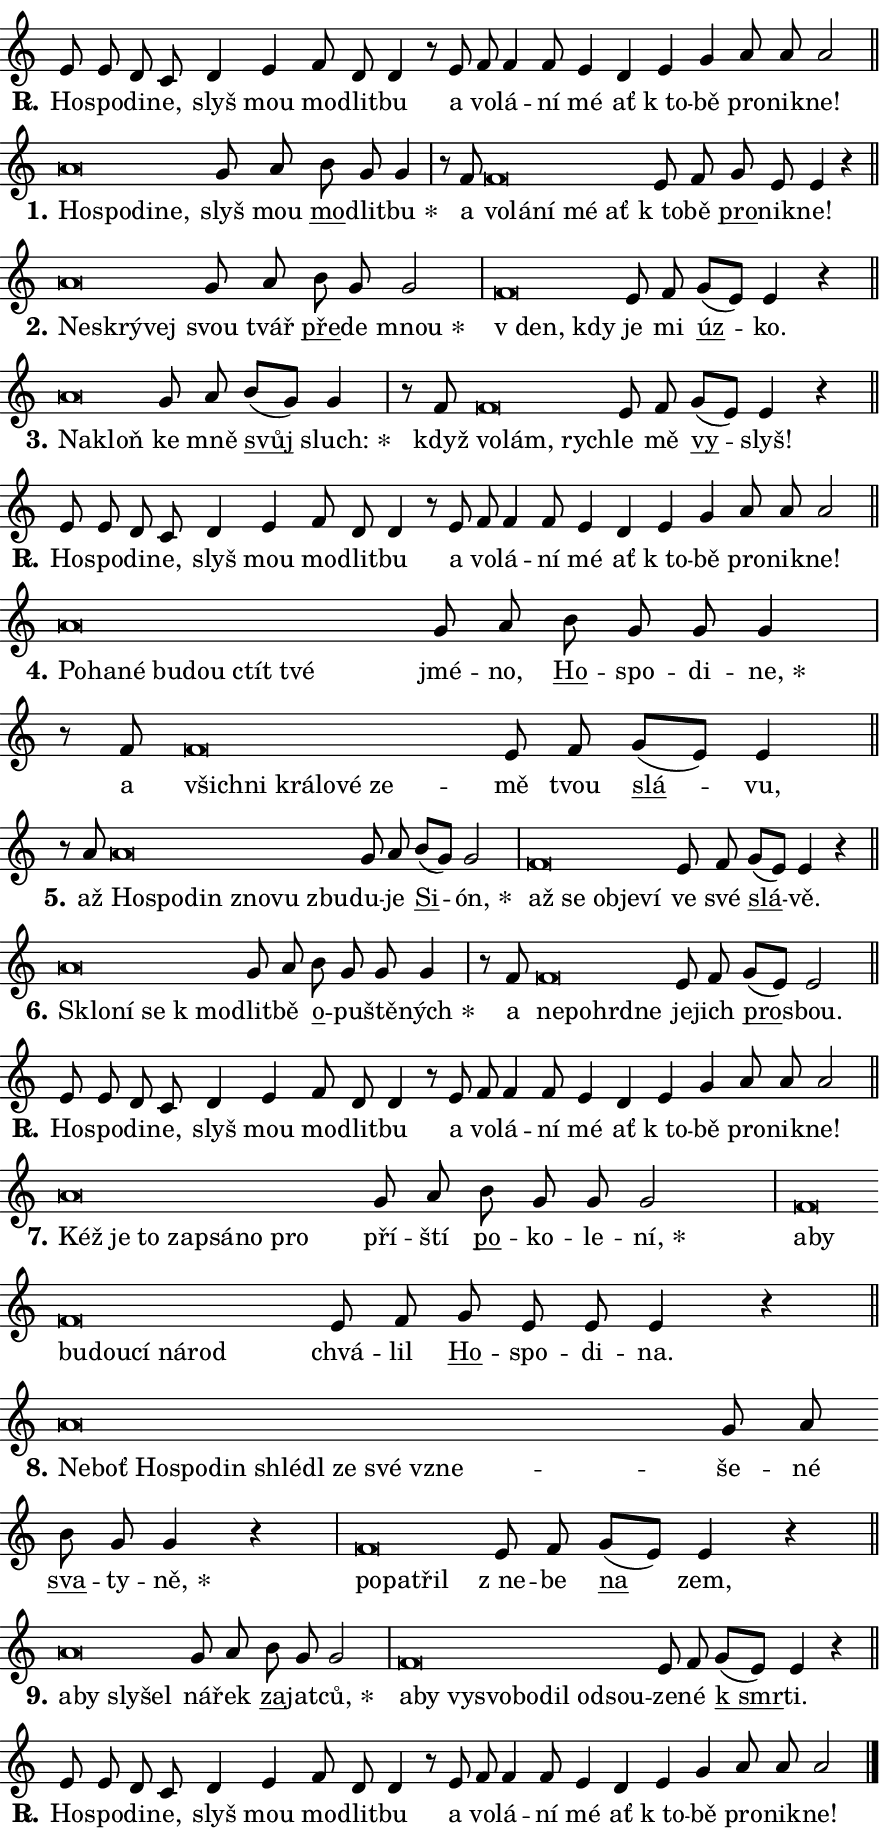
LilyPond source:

\version "2.24.0"
\header { tagline = "" }
\paper {
  indent = 0\cm
  top-margin = 0\cm
  right-margin = 0.13\cm % to fit lyric hyphens
  bottom-margin = 0\cm
  left-margin = 0\cm
  paper-width = 15\cm
  page-breaking = #ly:one-page-breaking
  system-system-spacing.basic-distance = #11
  score-system-spacing.basic-distance = #11
  ragged-last = ##f
}


%% Author: Thomas Morley
%% https://lists.gnu.org/archive/html/lilypond-user/2020-05/msg00002.html
#(define (line-position grob)
"Returns position of @var[grob} in current system:
   @code{'start}, if at first time-step
   @code{'end}, if at last time-step
   @code{'middle} otherwise
"
  (let* ((col (ly:item-get-column grob))
         (ln (ly:grob-object col 'left-neighbor))
         (rn (ly:grob-object col 'right-neighbor))
         (col-to-check-left (if (ly:grob? ln) ln col))
         (col-to-check-right (if (ly:grob? rn) rn col))
         (break-dir-left
           (and
             (ly:grob-property col-to-check-left 'non-musical #f)
             (ly:item-break-dir col-to-check-left)))
         (break-dir-right
           (and
             (ly:grob-property col-to-check-right 'non-musical #f)
             (ly:item-break-dir col-to-check-right))))
        (cond ((eqv? 1 break-dir-left) 'start)
              ((eqv? -1 break-dir-right) 'end)
              (else 'middle))))

#(define (tranparent-at-line-position vctor)
  (lambda (grob)
  "Relying on @code{line-position} select the relevant enry from @var{vctor}.
Used to determine transparency,"
    (case (line-position grob)
      ((end) (not (vector-ref vctor 0)))
      ((middle) (not (vector-ref vctor 1)))
      ((start) (not (vector-ref vctor 2))))))

noteHeadBreakVisibility =
#(define-music-function (break-visibility)(vector?)
"Makes @code{NoteHead}s transparent relying on @var{break-visibility}"
#{
  \override NoteHead.transparent =
    #(tranparent-at-line-position break-visibility)
#})

#(define delete-ledgers-for-transparent-note-heads
  (lambda (grob)
    "Reads whether a @code{NoteHead} is transparent.
If so this @code{NoteHead} is removed from @code{'note-heads} from
@var{grob}, which is supposed to be @code{LedgerLineSpanner}.
As a result ledgers are not printed for this @code{NoteHead}"
    (let* ((nhds-array (ly:grob-object grob 'note-heads))
           (nhds-list
             (if (ly:grob-array? nhds-array)
                 (ly:grob-array->list nhds-array)
                 '()))
           ;; Relies on the transparent-property being done before
           ;; Staff.LedgerLineSpanner.after-line-breaking is executed.
           ;; This is fragile ...
           (to-keep
             (remove
               (lambda (nhd)
                 (ly:grob-property nhd 'transparent #f))
               nhds-list)))
      ;; TODO find a better method to iterate over grob-arrays, similiar
      ;; to filter/remove etc for lists
      ;; For now rebuilt from scratch
      (set! (ly:grob-object grob 'note-heads)  '())
      (for-each
        (lambda (nhd)
          (ly:pointer-group-interface::add-grob grob 'note-heads nhd))
        to-keep))))

squashNotes = {
  \override NoteHead.X-extent = #'(-0.2 . 0.2)
  \override NoteHead.Y-extent = #'(-0.75 . 0)
  \override NoteHead.stencil =
    #(lambda (grob)
       (let ((pos (ly:grob-property grob 'staff-position)))
         (begin
           (if (< pos -7) (display "ERROR: Lower brevis then expected\n") (display ""))
           (if (<= pos -6) ly:text-interface::print ly:note-head::print))))
}
unSquashNotes = {
  \revert NoteHead.X-extent
  \revert NoteHead.Y-extent
  \revert NoteHead.stencil
}

hideNotes = \noteHeadBreakVisibility #begin-of-line-visible
unHideNotes = \noteHeadBreakVisibility #all-visible

% work-around for resetting accidentals
% https://lilypond.org/doc/v2.23/Documentation/notation/displaying-rhythms#unmetered-music
cadenzaMeasure = {
  \cadenzaOff
  \partial 1024 s1024
  \cadenzaOn
}

#(define-markup-command (accent layout props text) (markup?)
  "Underline accented syllable"
  (interpret-markup layout props
    #{\markup \override #'(offset . 4.3) \underline { #text }#}))

responsum = \markup \concat {
  "R" \hspace #-1.05 \path #0.1 #'((moveto 0 0.07) (lineto 0.9 0.8)) \hspace #0.05 "."
}

spaceSize = #0.6828661417322834 % exact space size for TeX Gyre Schola

\layout {
  \context {
    \Staff
    \remove "Time_signature_engraver"
    \override LedgerLineSpanner.after-line-breaking = #delete-ledgers-for-transparent-note-heads
  }
  \context {
    \Lyrics {
      \override LyricSpace.minimum-distance = \spaceSize
      \override LyricText.font-name = #"TeX Gyre Schola"
      \override LyricText.font-size = 1
      \override StanzaNumber.font-name = #"TeX Gyre Schola Bold"
      \override StanzaNumber.font-size = 1
    }
  }
  \context {
    \Score 
    \override NoteHead.text =
      #(lambda (grob) 
        (let ((pos (ly:grob-property grob 'staff-position)))
          #{\markup {
            \combine
              \halign #-0.55 \raise #(if (= pos -6) 0 0.5) \override #'(thickness . 2) \draw-line #'(3.2 . 0)
              \musicglyph "noteheads.sM1"
          }#}))
  }
}

% magnetic-lyrics.ily
%
%   written by
%     Jean Abou Samra <jean@abou-samra.fr>
%     Werner Lemberg <wl@gnu.org>
%
%   adapted by
%     Jiri Hon <jiri.hon@gmail.com>
%
% Version 2022-Apr-15

% https://www.mail-archive.com/lilypond-user@gnu.org/msg149350.html

#(define (Left_hyphen_pointer_engraver context)
   "Collect syllable-hyphen-syllable occurrences in lyrics and store
them in properties.  This engraver only looks to the left.  For
example, if the lyrics input is @code{foo -- bar}, it does the
following.

@itemize @bullet
@item
Set the @code{text} property of the @code{LyricHyphen} grob between
@q{foo} and @q{bar} to @code{foo}.

@item
Set the @code{left-hyphen} property of the @code{LyricText} grob with
text @q{foo} to the @code{LyricHyphen} grob between @q{foo} and
@q{bar}.
@end itemize

Use this auxiliary engraver in combination with the
@code{lyric-@/text::@/apply-@/magnetic-@/offset!} hook."
   (let ((hyphen #f)
         (text #f))
     (make-engraver
      (acknowledgers
       ((lyric-syllable-interface engraver grob source-engraver)
        (set! text grob)))
      (end-acknowledgers
       ((lyric-hyphen-interface engraver grob source-engraver)
        ;(when (not (grob::has-interface grob 'lyric-space-interface))
          (set! hyphen grob)));)
      ((stop-translation-timestep engraver)
       (when (and text hyphen)
         (ly:grob-set-object! text 'left-hyphen hyphen))
       (set! text #f)
       (set! hyphen #f)))))

#(define (lyric-text::apply-magnetic-offset! grob)
   "If the space between two syllables is less than the value in
property @code{LyricText@/.details@/.squash-threshold}, move the right
syllable to the left so that it gets concatenated with the left
syllable.

Use this function as a hook for
@code{LyricText@/.after-@/line-@/breaking} if the
@code{Left_@/hyphen_@/pointer_@/engraver} is active."
   (let ((hyphen (ly:grob-object grob 'left-hyphen #f)))
     (when hyphen
       (let ((left-text (ly:spanner-bound hyphen LEFT)))
         (when (grob::has-interface left-text 'lyric-syllable-interface)
           (let* ((common (ly:grob-common-refpoint grob left-text X))
                  (this-x-ext (ly:grob-extent grob common X))
                  (left-x-ext
                   (begin
                     ;; Trigger magnetism for left-text.
                     (ly:grob-property left-text 'after-line-breaking)
                     (ly:grob-extent left-text common X)))
                  ;; `delta` is the gap width between two syllables.
                  (delta (- (interval-start this-x-ext)
                            (interval-end left-x-ext)))
                  (details (ly:grob-property grob 'details))
                  (threshold (assoc-get 'squash-threshold details 0.2)))
             (when (< delta threshold)
               (let* (;; We have to manipulate the input text so that
                      ;; ligatures crossing syllable boundaries are not
                      ;; disabled.  For languages based on the Latin
                      ;; script this is essentially a beautification.
                      ;; However, for non-Western scripts it can be a
                      ;; necessity.
                      (lt (ly:grob-property left-text 'text))
                      (rt (ly:grob-property grob 'text))
                      (is-space (grob::has-interface hyphen 'lyric-space-interface))
                      (space (if is-space " " ""))
                      (extra-delta (if is-space spaceSize 0))
                      ;; Append new syllable.
                      (ltrt-space (if (and (string? lt) (string? rt))
                                (string-append lt space rt)
                                (make-concat-markup (list lt space rt))))
                      ;; Right-align `ltrt` to the right side.
                      (ltrt-space-markup (grob-interpret-markup
                               grob
                               (make-translate-markup
                                (cons (interval-length this-x-ext) 0)
                                (make-right-align-markup ltrt-space)))))
                 (begin
                   ;; Don't print `left-text`.
                   (ly:grob-set-property! left-text 'stencil #f)
                   ;; Set text and stencil (which holds all collected
                   ;; syllables so far) and shift it to the left.
                   (ly:grob-set-property! grob 'text ltrt-space)
                   (ly:grob-set-property! grob 'stencil ltrt-space-markup)
                   (ly:grob-translate-axis! grob (- (- delta extra-delta)) X))))))))))


#(define (lyric-hyphen::displace-bounds-first grob)
   ;; Make very sure this callback isn't triggered too early.
   (let ((left (ly:spanner-bound grob LEFT))
         (right (ly:spanner-bound grob RIGHT)))
     (ly:grob-property left 'after-line-breaking)
     (ly:grob-property right 'after-line-breaking)
     (ly:lyric-hyphen::print grob)))

squashThreshold = #0.4

\layout {
  \context {
    \Lyrics
    \consists #Left_hyphen_pointer_engraver
    \override LyricText.after-line-breaking =
      #lyric-text::apply-magnetic-offset!
    \override LyricHyphen.stencil = #lyric-hyphen::displace-bounds-first
    \override LyricText.details.squash-threshold = \squashThreshold
    \override LyricHyphen.minimum-distance = 0
    \override LyricHyphen.minimum-length = \squashThreshold
  }
}

squashText = \override LyricText.details.squash-threshold = 9999
unSquashText = \override LyricText.details.squash-threshold = \squashThreshold

leftText = \override LyricText.self-alignment-X = #LEFT
unLeftText = \revert LyricText.self-alignment-X

starOffset = #(lambda (grob) 
                (let ((x_offset (ly:self-alignment-interface::aligned-on-x-parent grob)))
                  (if (= x_offset 0) 0 (+ x_offset 1.2))))

star = #(define-music-function (syllable)(string?)
"Append star separator at the end of a syllable"
#{
  \once \override LyricText.X-offset = #starOffset
  \lyricmode { \markup {
    #syllable
    \override #'((font-name . "TeX Gyre Schola Bold")) \hspace #0.2 \lower #0.65 \larger "*"
  } }
#})

starAccent = #(define-music-function (syllable)(string?)
"Append star separator at the end of a syllable and make accent"
#{
  \once \override LyricText.X-offset = #starOffset
  \lyricmode { \markup {
    \accent #syllable
    \override #'((font-name . "TeX Gyre Schola Bold")) \hspace #0.2 \lower #0.65 \larger "*"
  } }
#})

breath = #(define-music-function (syllable)(string?)
"Append breathing indicator at the end of a syllable"
#{
  \lyricmode { \markup { #syllable "+" } }
#})

optionalBreath = #(define-music-function (syllable)(string?)
"Append optional breathing indicator at the end of a syllable"
#{
  \lyricmode { \markup { #syllable "(+)" } }
#})


\score {
    <<
        \new Voice = "melody" { \cadenzaOn \key c \major \relative { e'8 e d c d4 e f8 d d4 \bar "" r8 e f f4 f8 \bar "" e4 d \bar "" e g \bar "" a8 a a2 \cadenzaMeasure \bar "||" \break } }
        \new Lyrics \lyricsto "melody" { \lyricmode { \set stanza = \responsum
Ho -- spo -- di -- ne, slyš mou mo -- dlit -- bu a vo -- lá -- ní mé ať "k to" -- bě pro -- nik -- ne! } }
    >>
    \layout {}
}

\score {
    <<
        \new Voice = "melody" { \cadenzaOn \key c \major \relative { \squashNotes a'\breve*1/16 \hideNotes \breve*1/16 \bar "" \breve*1/16 \breve*1/16 \bar "" \unHideNotes \unSquashNotes g8 a \bar "" b g g4 \cadenzaMeasure \bar "|" r8 f \squashNotes f\breve*1/16 \hideNotes \breve*1/16 \bar "" \breve*1/16 \bar "" \breve*1/16 \breve*1/16 \bar "" \unHideNotes \unSquashNotes e8 f \bar "" g e e4 r \cadenzaMeasure \bar "||" \break } }
        \new Lyrics \lyricsto "melody" { \lyricmode { \set stanza = "1."
\leftText Ho -- \squashText spo -- di -- ne, \unLeftText \unSquashText slyš mou \markup \accent mo -- dlit -- \star bu a \leftText vo -- \squashText lá -- ní mé ať \unLeftText \unSquashText "k to" -- bě \markup \accent pro -- nik -- ne! } }
    >>
    \layout {}
}

\score {
    <<
        \new Voice = "melody" { \cadenzaOn \key c \major \relative { \squashNotes a'\breve*1/16 \hideNotes \breve*1/16 \breve*1/16 \bar "" \unHideNotes \unSquashNotes g8 a \bar "" b g g2 \cadenzaMeasure \bar "|" \squashNotes f\breve*1/16 \hideNotes \breve*1/16 \bar "" \unHideNotes \unSquashNotes e8 f \bar "" g[( e)] e4 r \cadenzaMeasure \bar "||" \break } }
        \new Lyrics \lyricsto "melody" { \lyricmode { \set stanza = "2."
\leftText Ne -- \squashText skrý -- vej \unLeftText \unSquashText svou tvář \markup \accent pře -- de \star mnou \leftText "v den," \squashText kdy \unLeftText \unSquashText je mi \markup \accent úz -- ko. } }
    >>
    \layout {}
}

\score {
    <<
        \new Voice = "melody" { \cadenzaOn \key c \major \relative { \squashNotes a'\breve*1/16 \hideNotes \breve*1/16 \bar "" \unHideNotes \unSquashNotes g8 a \bar "" b[( g)] g4 \cadenzaMeasure \bar "|" r8 f \squashNotes f\breve*1/16 \hideNotes \breve*1/16 \breve*1/16 \bar "" \unHideNotes \unSquashNotes e8 f \bar "" g[( e)] e4 r \cadenzaMeasure \bar "||" \break } }
        \new Lyrics \lyricsto "melody" { \lyricmode { \set stanza = "3."
\leftText Na -- \squashText kloň \unLeftText \unSquashText ke mně \markup \accent svůj \star sluch: když \leftText vo -- \squashText lám, rych -- \unLeftText \unSquashText le mě \markup \accent vy -- slyš! } }
    >>
    \layout {}
}

\score {
    <<
        \new Voice = "melody" { \cadenzaOn \key c \major \relative { e'8 e d c d4 e f8 d d4 \bar "" r8 e f f4 f8 \bar "" e4 d \bar "" e g \bar "" a8 a a2 \cadenzaMeasure \bar "||" \break } }
        \new Lyrics \lyricsto "melody" { \lyricmode { \set stanza = \responsum
Ho -- spo -- di -- ne, slyš mou mo -- dlit -- bu a vo -- lá -- ní mé ať "k to" -- bě pro -- nik -- ne! } }
    >>
    \layout {}
}

\score {
    <<
        \new Voice = "melody" { \cadenzaOn \key c \major \relative { \squashNotes a'\breve*1/16 \hideNotes \breve*1/16 \bar "" \breve*1/16 \bar "" \breve*1/16 \bar "" \breve*1/16 \bar "" \breve*1/16 \breve*1/16 \bar "" \unHideNotes \unSquashNotes g8 a \bar "" b g g g4 \cadenzaMeasure \bar "|" r8 f \squashNotes f\breve*1/16 \hideNotes \breve*1/16 \bar "" \breve*1/16 \bar "" \breve*1/16 \bar "" \breve*1/16 \breve*1/16 \bar "" \unHideNotes \unSquashNotes e8 f \bar "" g[( e)] e4 \cadenzaMeasure \bar "||" \break } }
        \new Lyrics \lyricsto "melody" { \lyricmode { \set stanza = "4."
\leftText Po -- \squashText ha -- né bu -- dou ctít tvé \unLeftText \unSquashText jmé -- no, \markup \accent Ho -- spo -- di -- \star ne, a \leftText všich -- \squashText ni krá -- lo -- vé ze -- \unLeftText \unSquashText mě tvou \markup \accent slá -- vu, } }
    >>
    \layout {}
}

\score {
    <<
        \new Voice = "melody" { \cadenzaOn \key c \major \relative { r8 a' \squashNotes a\breve*1/16 \hideNotes \breve*1/16 \bar "" \breve*1/16 \bar "" \breve*1/16 \bar "" \breve*1/16 \breve*1/16 \bar "" \unHideNotes \unSquashNotes g8 a \bar "" b[( g)] g2 \cadenzaMeasure \bar "|" \squashNotes f\breve*1/16 \hideNotes \breve*1/16 \bar "" \breve*1/16 \bar "" \breve*1/16 \breve*1/16 \bar "" \unHideNotes \unSquashNotes e8 f \bar "" g[( e)] e4 r \cadenzaMeasure \bar "||" \break } }
        \new Lyrics \lyricsto "melody" { \lyricmode { \set stanza = "5."
až \leftText Ho -- \squashText spo -- din zno -- vu zbu -- \unLeftText \unSquashText du -- je \markup \accent Si -- \star ón, \leftText až \squashText se ob -- je -- ví \unLeftText \unSquashText ve své \markup \accent slá -- vě. } }
    >>
    \layout {}
}

\score {
    <<
        \new Voice = "melody" { \cadenzaOn \key c \major \relative { \squashNotes a'\breve*1/16 \hideNotes \breve*1/16 \bar "" \breve*1/16 \breve*1/16 \bar "" \unHideNotes \unSquashNotes g8 a \bar "" b g g g4 \cadenzaMeasure \bar "|" r8 f \squashNotes f\breve*1/16 \hideNotes \breve*1/16 \bar "" \breve*1/16 \breve*1/16 \bar "" \unHideNotes \unSquashNotes e8 f \bar "" g[( e)] e2 \cadenzaMeasure \bar "||" \break } }
        \new Lyrics \lyricsto "melody" { \lyricmode { \set stanza = "6."
\leftText Sklo -- \squashText ní se "k mo" -- \unLeftText \unSquashText dlit -- bě \markup \accent o -- pu -- ště -- \star ných a \leftText ne -- \squashText po -- hrd -- ne \unLeftText \unSquashText je -- jich \markup \accent pro -- sbou. } }
    >>
    \layout {}
}

\score {
    <<
        \new Voice = "melody" { \cadenzaOn \key c \major \relative { e'8 e d c d4 e f8 d d4 \bar "" r8 e f f4 f8 \bar "" e4 d \bar "" e g \bar "" a8 a a2 \cadenzaMeasure \bar "||" \break } }
        \new Lyrics \lyricsto "melody" { \lyricmode { \set stanza = \responsum
Ho -- spo -- di -- ne, slyš mou mo -- dlit -- bu a vo -- lá -- ní mé ať "k to" -- bě pro -- nik -- ne! } }
    >>
    \layout {}
}

\score {
    <<
        \new Voice = "melody" { \cadenzaOn \key c \major \relative { \squashNotes a'\breve*1/16 \hideNotes \breve*1/16 \bar "" \breve*1/16 \bar "" \breve*1/16 \bar "" \breve*1/16 \bar "" \breve*1/16 \breve*1/16 \bar "" \unHideNotes \unSquashNotes g8 a \bar "" b g g g2 \cadenzaMeasure \bar "|" \squashNotes f\breve*1/16 \hideNotes \breve*1/16 \bar "" \breve*1/16 \bar "" \breve*1/16 \bar "" \breve*1/16 \bar "" \breve*1/16 \breve*1/16 \bar "" \unHideNotes \unSquashNotes e8 f \bar "" g e e e4 r \cadenzaMeasure \bar "||" \break } }
        \new Lyrics \lyricsto "melody" { \lyricmode { \set stanza = "7."
\leftText Kéž \squashText je to za -- psá -- no pro \unLeftText \unSquashText pří -- ští \markup \accent po -- ko -- le -- \star ní, \leftText a -- \squashText by bu -- dou -- cí ná -- rod \unLeftText \unSquashText chvá -- lil \markup \accent Ho -- spo -- di -- na. } }
    >>
    \layout {}
}

\score {
    <<
        \new Voice = "melody" { \cadenzaOn \key c \major \relative { \squashNotes a'\breve*1/16 \hideNotes \breve*1/16 \bar "" \breve*1/16 \bar "" \breve*1/16 \bar "" \breve*1/16 \bar "" \breve*1/16 \bar "" \breve*1/16 \bar "" \breve*1/16 \bar "" \breve*1/16 \breve*1/16 \bar "" \unHideNotes \unSquashNotes g8 a \bar "" b g g4 r \cadenzaMeasure \bar "|" \squashNotes f\breve*1/16 \hideNotes \breve*1/16 \breve*1/16 \bar "" \unHideNotes \unSquashNotes e8 f \bar "" g[( e)] e4 r \cadenzaMeasure \bar "||" \break } }
        \new Lyrics \lyricsto "melody" { \lyricmode { \set stanza = "8."
\leftText Ne -- \squashText boť Ho -- spo -- din shlé -- dl ze své vzne -- \unLeftText \unSquashText še -- né \markup \accent sva -- ty -- \star ně, \leftText po -- \squashText pa -- třil \unLeftText \unSquashText "z ne" -- be \markup \accent na zem, } }
    >>
    \layout {}
}

\score {
    <<
        \new Voice = "melody" { \cadenzaOn \key c \major \relative { \squashNotes a'\breve*1/16 \hideNotes \breve*1/16 \bar "" \breve*1/16 \breve*1/16 \bar "" \unHideNotes \unSquashNotes g8 a \bar "" b g g2 \cadenzaMeasure \bar "|" \squashNotes f\breve*1/16 \hideNotes \breve*1/16 \bar "" \breve*1/16 \bar "" \breve*1/16 \bar "" \breve*1/16 \bar "" \breve*1/16 \bar "" \breve*1/16 \breve*1/16 \bar "" \unHideNotes \unSquashNotes e8 f \bar "" g[( e)] e4 r \cadenzaMeasure \bar "||" \break } }
        \new Lyrics \lyricsto "melody" { \lyricmode { \set stanza = "9."
\leftText a -- \squashText by sly -- šel \unLeftText \unSquashText ná -- řek \markup \accent za -- jat -- \star ců, \leftText a -- \squashText by vy -- svo -- bo -- dil od -- sou -- \unLeftText \unSquashText ze -- né \markup \accent "k smr" -- ti. } }
    >>
    \layout {}
}

\score {
    <<
        \new Voice = "melody" { \cadenzaOn \key c \major \relative { e'8 e d c d4 e f8 d d4 \bar "" r8 e f f4 f8 \bar "" e4 d \bar "" e g \bar "" a8 a a2 \cadenzaMeasure \bar "||" \break } \bar "|." }
        \new Lyrics \lyricsto "melody" { \lyricmode { \set stanza = \responsum
Ho -- spo -- di -- ne, slyš mou mo -- dlit -- bu a vo -- lá -- ní mé ať "k to" -- bě pro -- nik -- ne! } }
    >>
    \layout {}
}
